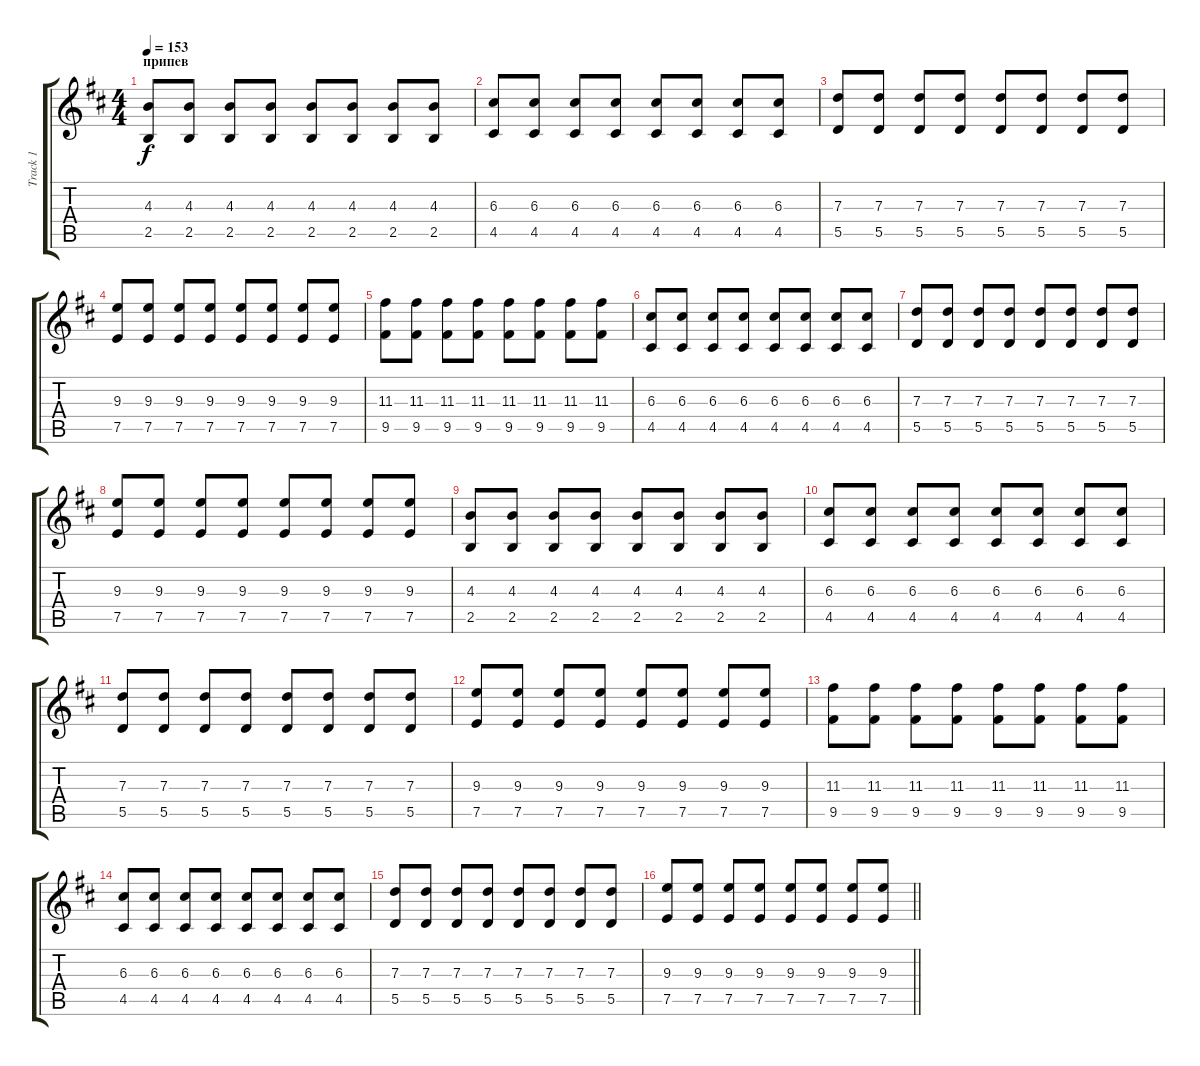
\track ("Track 1" "Track 1") {instrument overdrivenguitar}
\staff {score tabs}
\tuning (E4 B3 G3 D3 A2 D2) {hide}
\ts (4 4)
\section ("" "припев")
\tempo 153
\clef g2
\ks bminor
(4.3 2.5).8{dy f} (4.3 2.5).8 (4.3 2.5).8 (4.3 2.5).8 (4.3 2.5).8 (4.3 2.5).8 (4.3 2.5).8 (4.3 2.5).8 |
(6.3 4.5).8 (6.3 4.5).8 (6.3 4.5).8 (6.3 4.5).8 (6.3 4.5).8 (6.3 4.5).8 (6.3 4.5).8 (6.3 4.5).8 |
(7.3 5.5).8 (7.3 5.5).8 (7.3 5.5).8 (7.3 5.5).8 (7.3 5.5).8 (7.3 5.5).8 (7.3 5.5).8 (7.3 5.5).8 |
(9.3 7.5).8 (9.3 7.5).8 (9.3 7.5).8 (9.3 7.5).8 (9.3 7.5).8 (9.3 7.5).8 (9.3 7.5).8 (9.3 7.5).8 |
(11.3 9.5).8 (11.3 9.5).8 (11.3 9.5).8 (11.3 9.5).8 (11.3 9.5).8 (11.3 9.5).8 (11.3 9.5).8 (11.3 9.5).8 |
(6.3 4.5).8 (6.3 4.5).8 (6.3 4.5).8 (6.3 4.5).8 (6.3 4.5).8 (6.3 4.5).8 (6.3 4.5).8 (6.3 4.5).8 |
(7.3 5.5).8 (7.3 5.5).8 (7.3 5.5).8 (7.3 5.5).8 (7.3 5.5).8 (7.3 5.5).8 (7.3 5.5).8 (7.3 5.5).8 |
(9.3 7.5).8 (9.3 7.5).8 (9.3 7.5).8 (9.3 7.5).8 (9.3 7.5).8 (9.3 7.5).8 (9.3 7.5).8 (9.3 7.5).8 |
(4.3 2.5).8 (4.3 2.5).8 (4.3 2.5).8 (4.3 2.5).8 (4.3 2.5).8 (4.3 2.5).8 (4.3 2.5).8 (4.3 2.5).8 |
(6.3 4.5).8 (6.3 4.5).8 (6.3 4.5).8 (6.3 4.5).8 (6.3 4.5).8 (6.3 4.5).8 (6.3 4.5).8 (6.3 4.5).8 |
(7.3 5.5).8 (7.3 5.5).8 (7.3 5.5).8 (7.3 5.5).8 (7.3 5.5).8 (7.3 5.5).8 (7.3 5.5).8 (7.3 5.5).8 |
(9.3 7.5).8 (9.3 7.5).8 (9.3 7.5).8 (9.3 7.5).8 (9.3 7.5).8 (9.3 7.5).8 (9.3 7.5).8 (9.3 7.5).8 |
(11.3 9.5).8 (11.3 9.5).8 (11.3 9.5).8 (11.3 9.5).8 (11.3 9.5).8 (11.3 9.5).8 (11.3 9.5).8 (11.3 9.5).8 |
(6.3 4.5).8 (6.3 4.5).8 (6.3 4.5).8 (6.3 4.5).8 (6.3 4.5).8 (6.3 4.5).8 (6.3 4.5).8 (6.3 4.5).8 |
(7.3 5.5).8 (7.3 5.5).8 (7.3 5.5).8 (7.3 5.5).8 (7.3 5.5).8 (7.3 5.5).8 (7.3 5.5).8 (7.3 5.5).8 |
\barLineRight lightlight
(9.3 7.5).8 (9.3 7.5).8 (9.3 7.5).8 (9.3 7.5).8 (9.3 7.5).8 (9.3 7.5).8 (9.3 7.5).8 (9.3 7.5).8
